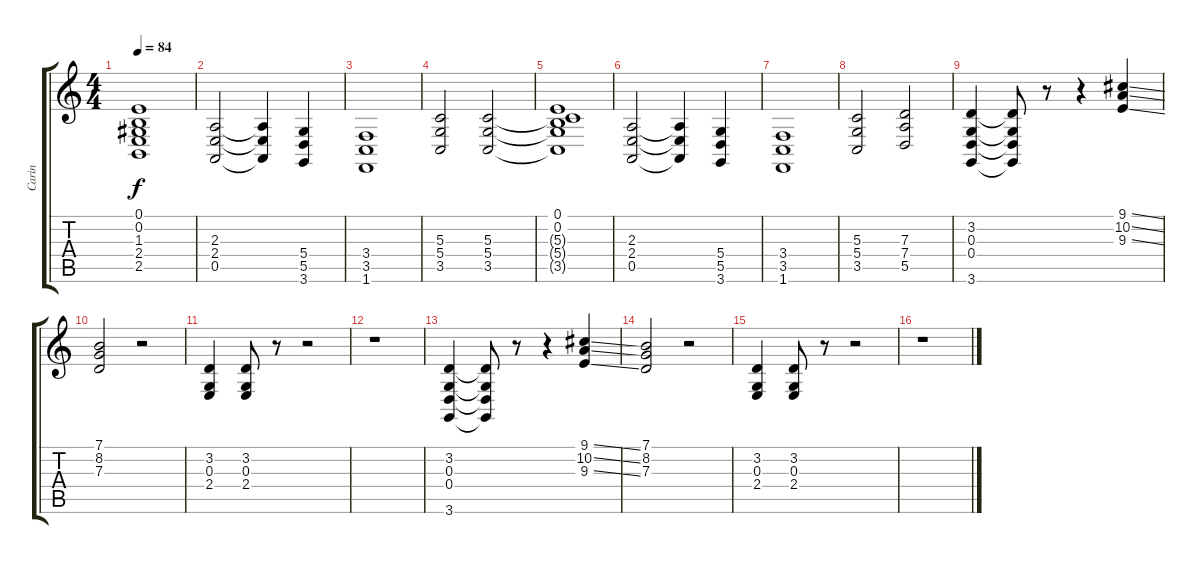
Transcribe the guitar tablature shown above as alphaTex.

\track ("Carin" "Carin") {instrument stringensemble1}
\staff {score tabs}
\tuning (E4 B3 G3 D3 A2 E2) {hide}
\ts (4 4)
\tempo 84
\clef g2
\ks c
(0.1{t} 0.2{t} 1.3{t} 2.4{t} 2.5{t}).1{dy f} |
(2.3 2.4 0.5).2 (2.3{t} 2.4{t} 0.5{t}).4 (5.4 5.5 3.6).4 |
(3.4 3.5 1.6).1 |
(5.3 5.4 3.5).2 (5.3 5.4 3.5).2 |
(0.1 0.2 5.3{t} 5.4{t} 3.5{t}).1 |
(2.3 2.4 0.5).2 (2.3{t} 2.4{t} 0.5{t}).4 (5.4 5.5 3.6).4 |
(3.4 3.5 1.6).1 |
(5.3 5.4 3.5).2 (7.3 7.4 5.5).2 |
(3.2 0.3 0.4 3.6).4 (3.2{t} 0.3{t} 0.4{t} 3.6{t}).8 r.8 r.4 (9.1{ss} 10.2{ss} 9.3{ss}).4 |
(7.1 8.2 7.3).2 r.2 |
(3.2 0.3 2.4).4 (3.2 0.3 2.4).8 r.8 r.2 |
r.1 |
(3.2 0.3 0.4 3.6).4 (3.2{t} 0.3{t} 0.4{t} 3.6{t}).8 r.8 r.4 (9.1{ss} 10.2{ss} 9.3{ss}).4 |
(7.1 8.2 7.3).2 r.2 |
(3.2 0.3 2.4).4 (3.2 0.3 2.4).8 r.8 r.2 |
r.1
